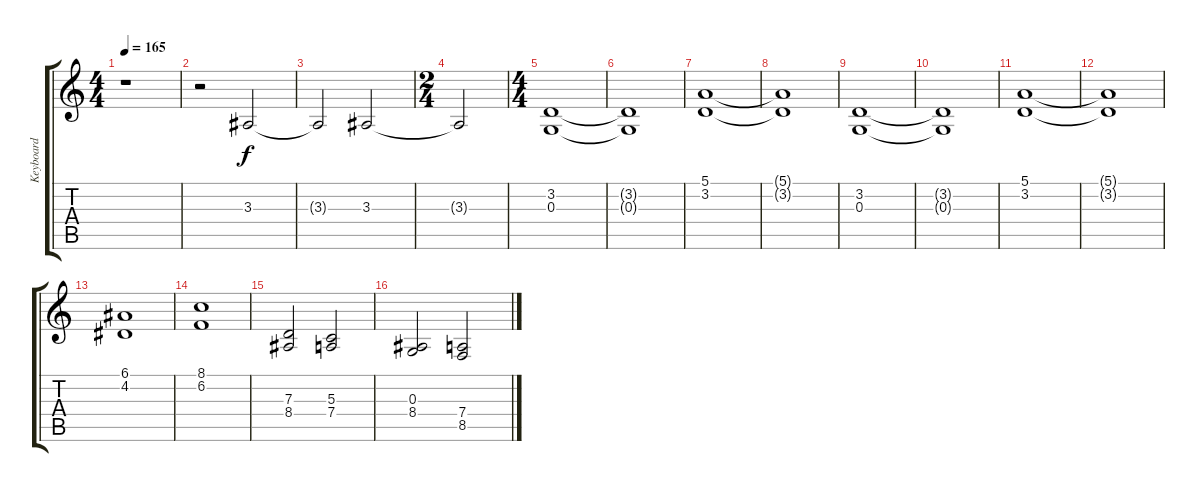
\track ("Keyboard" "Keyboard") {instrument stringensemble2}
\staff {score tabs}
\tuning (E4 B3 G3 D3 A2 E2) {hide}
\ts (4 4)
\tempo 165
\clef g2
\ks c
r.1{dy f} |
r.2 3.3.2 |
3.3{t}.2 3.3.2 |
\ts (2 4)
3.3{t}.2 |
\ts (4 4)
(3.2 0.3).1 |
(3.2{t} 0.3{t}).1 |
(5.1 3.2).1 |
(5.1{t} 3.2{t}).1 |
(3.2 0.3).1 |
(3.2{t} 0.3{t}).1 |
(5.1 3.2).1 |
(5.1{t} 3.2{t}).1 |
(6.1 4.2).1 |
(8.1 6.2).1 |
(7.3 8.4).2 (5.3 7.4).2 |
(0.3 8.4).2 (7.4 8.5).2
